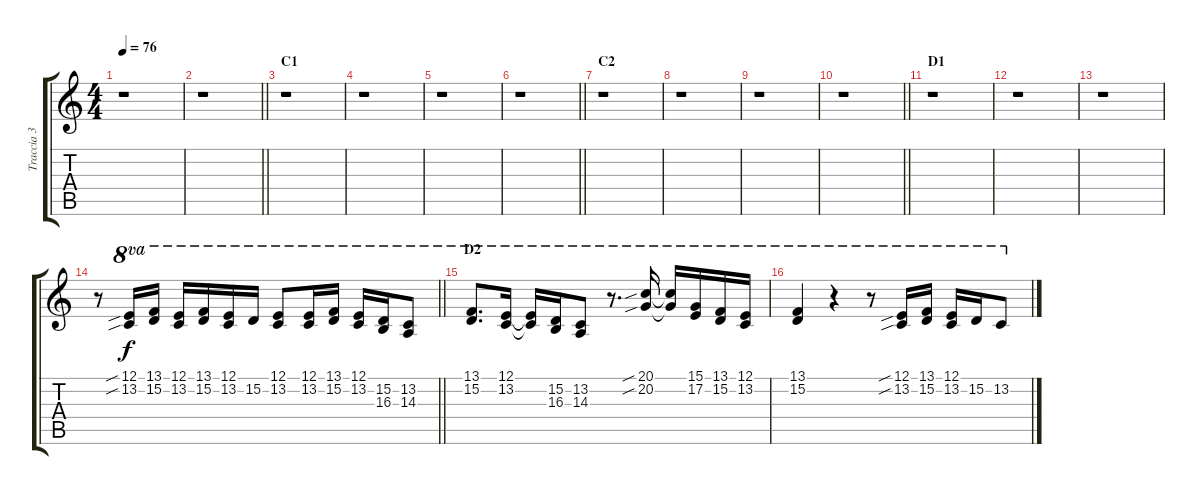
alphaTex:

\track ("Traccia 3" "Traccia 3") {instrument harmonica}
\staff {score tabs}
\tuning (E4 B3 G3 D3 A2 E2) {hide}
\ts (4 4)
\tempo 76
\clef g2
\ks c
r.1{dy f} |
\barLineRight lightlight
r.1 |
\section ("" "C1")
r.1 |
r.1 |
r.1 |
\barLineRight lightlight
r.1 |
\section ("" "C2")
r.1 |
r.1 |
r.1 |
\barLineRight lightlight
r.1 |
\section ("" "D1")
r.1 |
r.1 |
r.1 |
\barLineRight lightlight
r.8{volume 10} (12.1{sib} 13.2{sib}).16{ot 8va} (13.1 15.2).16{ot 8va} (12.1 13.2).16{ot 8va} (13.1 15.2).16{ot 8va} (12.1 13.2).16{ot 8va} 15.2.16{ot 8va} (12.1 13.2).8{ot 8va} (12.1 13.2).16{ot 8va} (13.1 15.2).16{ot 8va} (12.1 13.2).16{ot 8va} (15.2 16.3).16{ot 8va} (13.2 14.3).8{ot 8va} |
\section ("" "D2")
(13.1 15.2).8{d ot 8va} (12.1 13.2).16{ot 8va} (12.1{t} 13.2{t}).16{ot 8va} (15.2 16.3).16{ot 8va} (13.2 14.3).8{ot 8va} r.8{d ot 8va} (20.1{sib} 20.2{sib}).16{ot 8va} (20.1{t} 20.2{t}).16{ot 8va} (15.1 17.2).16{ot 8va} (13.1 15.2).16{ot 8va} (12.1 13.2).16{ot 8va} |
(13.1 15.2).4{ot 8va} r.4{ot 8va} r.8{ot 8va} (12.1{sib} 13.2{sib}).16{ot 8va} (13.1 15.2).16{ot 8va} (12.1 13.2).16{ot 8va} 15.2.16{ot 8va} 13.2.8{ot 8va}
